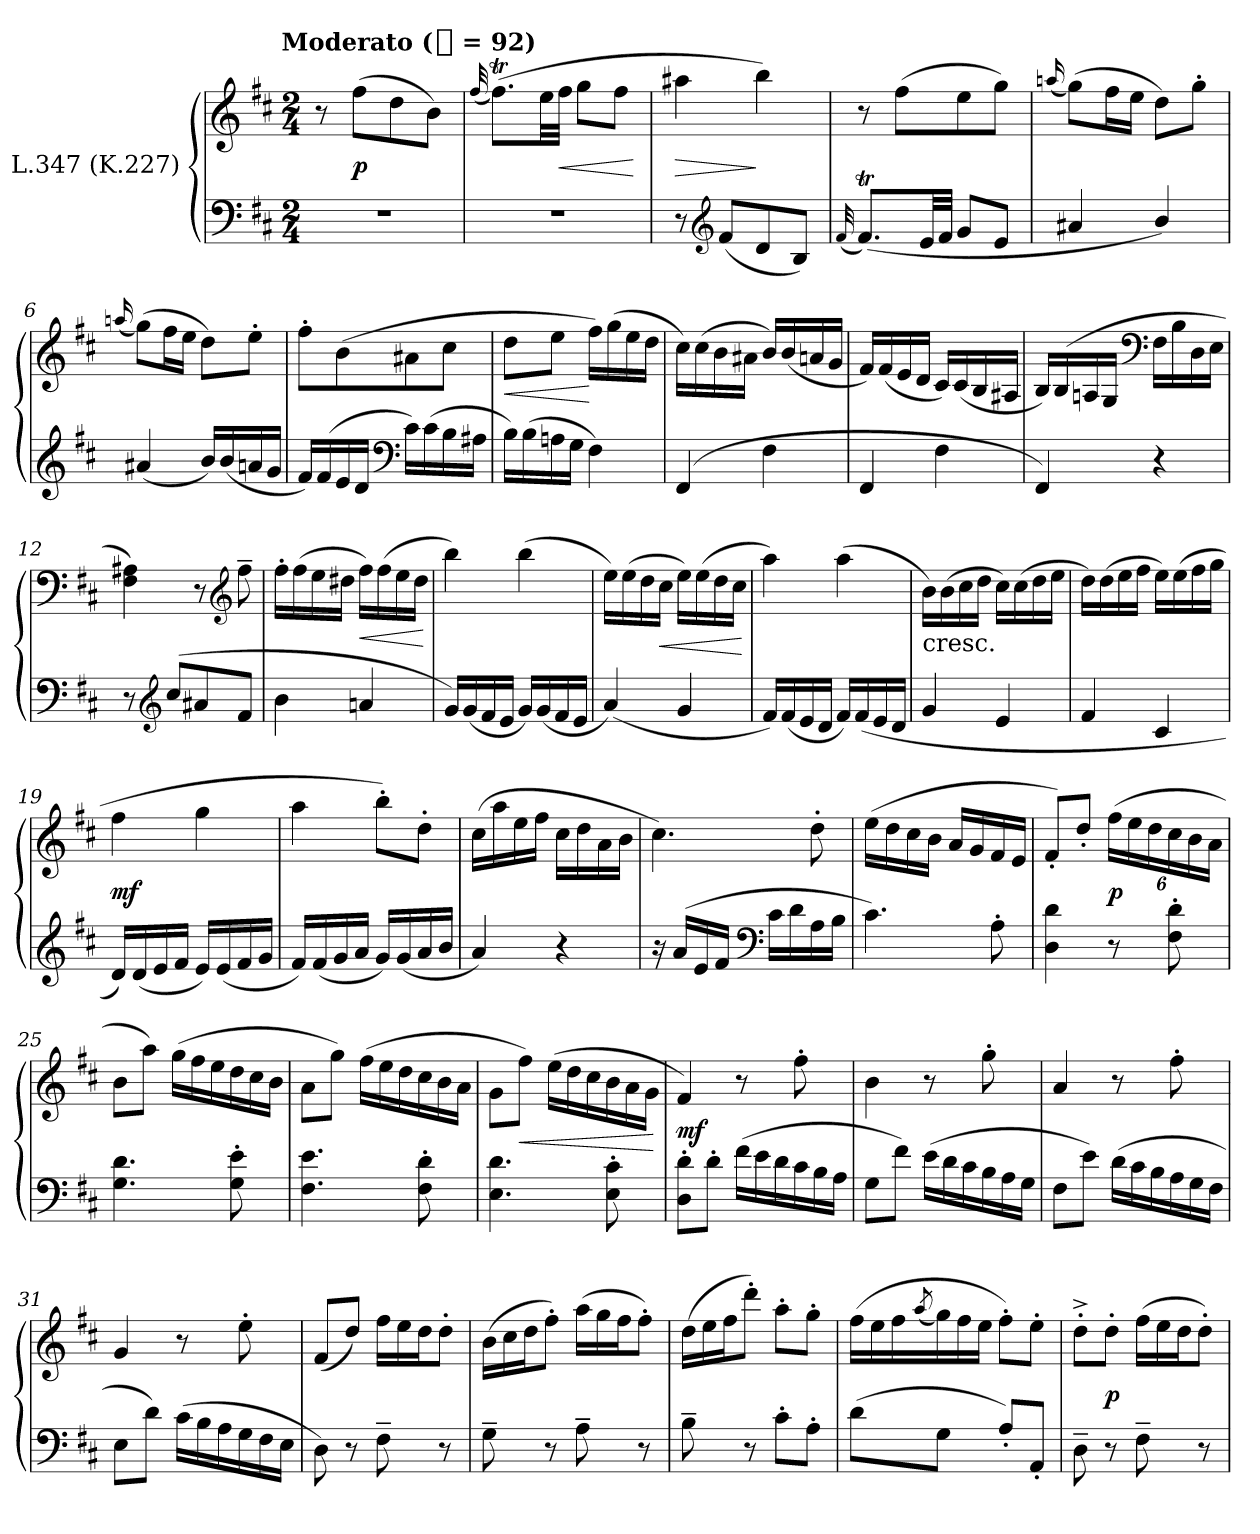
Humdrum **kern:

**kern	**kern	**dynam
*part1	*part1	*part1
*staff2	*staff1	*staff1/2
*I"L.347 (K.227)	*	*
*clefF4	*clefG2	*
*k[f#c#]	*k[f#c#]	*
*b:	*b:	*
!!LO:TX:omd:t=Moderato ([quarter] = 92)
*M2/4	*M2/4	*
*MM92	*MM92	*
=1	=1	=1
2r	8r	.
.	(8ff#L	p
.	8dd	.
.	8bJ)	.
=2	=2	=2
.	(32qqff#	.
2r	(8.ff#tL)	.
.	32eeLL	.
.	32ff#JJJ	<
.	8ggL	.
.	8ff#J	.
.	.	[
=3	=3	=3
8r	4aa#X	>
*clefG2	*	*
(8f#L	.	.
8d	4bb)	]
8BJ)	.	.
=4	=4	=4
(32qqf#	.	.
(<8.f#tL)	8r	.
.	(8ff#L	.
32eLL	.	.
32f#JJJ	.	.
8gL	8ee	.
8eJ	8ggJ)	.
=5	=5	=5
.	(16qqaan	.
4a#X	(8ggL)	.
.	16ff#L	.
.	16eeJJ	.
4b/)	8ddL)	.
.	8gg'J	.
!!LO:LB:g=z
=6	=6	=6
.	(16qqaan	.
(4a#X	(8ggL)	.
.	16ff#L	.
.	16eeJJ	.
16bLL)	8ddL)	.
(16b	.	.
16an	8ee'J	.
16gJJ	.	.
=7	=7	=7
16f#LL)	8ff#'L	.
(<16f#	.	.
16e	(8b	.
16dJJ	.	.
*clefF4	*	*
16c#LL)	8a#X	.
(16c#	.	.
16B	8cc#J	.
16A#XJJ	.	.
=8	=8	=8
16BLL)	8ddL	<
(16B	.	.
16An	8eeJ	.
16GJJ	.	.
4F#)	16ff#LL)	[
.	(16gg	.
.	16ee	.
.	16ddJJ	.
=9	=9	=9
(<4FF#	16cc#LL)	.
.	(16cc#	.
.	16b	.
.	16a#XJJ	.
4F#	16bLL)	.
.	(16b	.
.	16an	.
.	16gJJ	.
!!LO:LB:g=z
=10	=10	=10
4FF#	16f#LL)	.
.	(16f#	.
.	16e	.
.	16dJJ	.
4F#	16c#LL)	.
.	(16c#	.
.	16B	.
.	16A#XJJ	.
=11	=11	=11
4FF#)	16BLL)	.
.	(16B	.
.	16An	.
.	16GJJ	.
*	*clefF4	*
4r	16F#LL	.
.	16B	.
.	16D	.
.	16EJJ	.
=12	=12	=12
8r	4F# 4A#X)	.
*clefG2	*	*
(<8cc#L	.	.
8a#X	8r	.
*	*clefG2	*
8f#J	8ff#~	.
=13	=13	=13
4b	16ff#'LL	.
.	(16ff#	.
.	16ee	.
.	16dd#XJJ	.
4an	16ff#LL)	<
.	(16ff#	.
.	16ee	.
.	16dd#JJ	.
.	.	[
!!LO:LB:g=z
=14	=14	=14
16gLL)	4bb)	.
(16g	.	.
16f#	.	.
16eJJ	.	.
16gLL)	(4bb	.
(16g	.	.
16f#	.	.
16eJJ	.	.
=15	=15	=15
(4a)	16eeLL)	.
.	(16ee	.
.	16dd	.
.	16cc#JJ	<
4g	16eeLL)	.
.	(16ee	.
.	16dd	.
.	16cc#JJ	.
.	.	[
=16	=16	=16
16f#LL)	4aa)	.
(16f#	.	.
16e	.	.
16dJJ	.	.
16f#LL)	(4aa	.
(16f#	.	.
16e	.	.
16dJJ	.	.
=17	=17	=17
!	!LO:TX:c:t=cresc.	!
4g	16bLL)	.
.	(16b	.
.	16cc#	.
.	16ddJJ	.
4e	16cc#LL)	.
.	(16cc#	.
.	16dd	.
.	16eeJJ	.
!!LO:LB:g=z
=18	=18	=18
4f#	16ddLL)	.
.	(16dd	.
.	16ee	.
.	16ff#JJ	.
4c#	16eeLL)	.
.	(16ee	.
.	16ff#	.
.	16ggJJ	.
=19	=19	=19
16dLL)	4ff#	mf
(16d	.	.
16e	.	.
16f#JJ	.	.
16eLL)	4gg	.
(16e	.	.
16f#	.	.
16gJJ	.	.
=20	=20	=20
16f#LL)	4aa	.
(16f#	.	.
16g	.	.
16aJJ	.	.
16gLL)	8bb'L)	.
(16g	.	.
16a	8dd'J	.
16bJJ	.	.
=21	=21	=21
4a)	(16cc#LL	.
.	16aa	.
.	16ee	.
.	16ff#JJ	.
4r	16cc#LL	.
.	16dd	.
.	16a	.
.	16bJJ	.
!!LO:LB:g=z
=22	=22	=22
16r	4.cc#)	.
(16aLL	.	.
16e	.	.
16f#JJ	.	.
*clefF4	*	*
16c#LL	.	.
16d	.	.
16A	8dd'	.
16BJJ	.	.
=23	=23	=23
4.c#)	(16eeLL	.
.	16dd	.
.	16cc#	.
.	16bJJ	.
.	16aLL	.
.	16g	.
8A'	16f#	.
.	16eJJ	.
=24	=24	=24
4D 4d	8f#'L)	.
.	8dd'J	.
8r	(24ff#LL	p
.	24ee	.
.	24dd	.
8F#' 8d'	24cc#	.
.	24b	.
.	24aJJ	.
=25	=25	=25
4.G 4.d	8bL	.
.	8aaJ)	.
*	*Xtuplet	*
.	(24ggLL	.
.	24ff#	.
.	24ee	.
8G' 8e'	24dd	.
.	24cc#	.
.	24bJJ	.
!!LO:LB:g=z
=26	=26	=26
4.F# 4.e	8aL	.
.	8ggJ)	.
.	(24ff#LL	.
.	24ee	.
.	24dd	.
8F#' 8d'	24cc#	.
.	24b	.
.	24aJJ	.
=27	=27	=27
4.E 4.d	8gL	.
.	8ff#J)	<
.	(24eeLL	.
.	24dd	.
.	24cc#	.
8E' 8c#'	24b	.
.	24a	.
.	24gJJ	.
.	.	[
=28	=28	=28
8D' 8d'L	4f#)	mf
8d'J	.	.
*Xtuplet	*	*
(24f#LL	8r	.
24e	.	.
24d	.	.
24c#	8ff#'	.
24B	.	.
24AJJ	.	.
=29	=29	=29
8GL	4b	.
8f#J)	.	.
(24eLL	8r	.
24d	.	.
24c#	.	.
24B	8gg'	.
24A	.	.
24GJJ	.	.
!!LO:LB:g=z
=30	=30	=30
8F#L	4a	.
8eJ)	.	.
(24dLL	8r	.
24c#	.	.
24B	.	.
24A	8ff#'	.
24G	.	.
24F#JJ	.	.
=31	=31	=31
8EL	4g	.
8dJ)	.	.
(24c#LL	8r	.
24B	.	.
24A	.	.
24G	8ee'	.
24F#	.	.
24EJJ	.	.
=32	=32	=32
8D)	(8f#L	.
8r	8ddJ)	.
8F#~	24ff#LL	.
.	24ee	.
.	24ddJ	.
8r	8dd'J	.
=33	=33	=33
8G~	(24bLL	.
.	24cc#	.
.	24ddJ	.
8r	8ff#'J)	.
8A~	(24aaLL	.
.	24gg	.
.	24ff#J	.
8r	8ff#'J)	.
!!LO:LB:g=z
=34	=34	=34
8B~	(24ddLL	.
.	24ee	.
.	24ff#J	.
8r	8ddd'J)	.
8c#'L	8aa'L	.
8A'J	8gg'J	.
=35	=35	=35
(8dL	(24ff#LL	.
.	24ee	.
.	24ff#	.
.	(8qaa	.
8GJ	24gg)	.
.	24ff#	.
.	24eeJJ	.
8A'/L)	8ff#'L)	.
8AA'/J	8ee'J	.
=36	=36	=36
8D~	8dd'^L	.
8r	8dd'J	p
8F#~	(24ff#LL	.
.	24ee	.
.	24ddJ	.
8r	8dd'J)	.
=	=	=
*-	*-	*-
